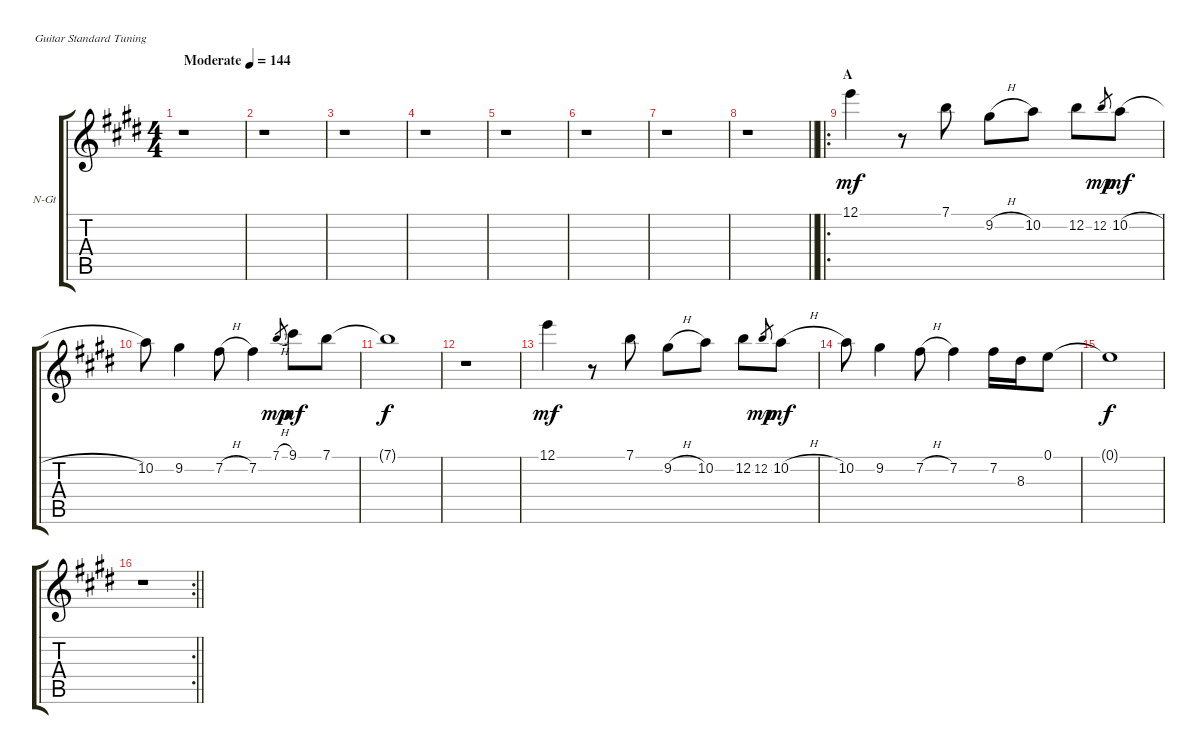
\bracketExtendMode groupsimilarinstruments
\firstSystemTrackNameOrientation horizontal
\otherSystemsTrackNameOrientation horizontal
\track ("Guitar 1" "N-Gt") {instrument acousticguitarnylon}
\staff {score tabs}
\tuning (E4 B3 G3 D3 A2 E2)
\ts (4 4)
\beaming (8 2 2 2 2)
\tempo (144 "Moderate")
\clef g2
\ks e
r.1{dy mf instrument acousticguitarnylon} |
r.1 |
r.1 |
r.1 |
r.1 |
r.1 |
r.1 |
\barLineRight lightlight
r.1 |
\ro
\section ("" "A")
12.1.4 r.8 7.1.8 9.2{h}.8 10.2.8 12.2.8 12.2.8{gr dy mp} 10.2{h}.8{dy mf} |
10.2.8 9.2.4 7.2{h}.8 7.2.4 7.1{h}.8{gr dy mp} 9.1.8{dy mf} 7.1.8 |
7.1{t}.1{dy f} |
r.1 |
12.1.4{dy mf} r.8 7.1.8 9.2{h}.8 10.2.8 12.2.8 12.2.8{gr dy mp} 10.2{h}.8{dy mf} |
10.2.8 9.2.4 7.2{h}.8 7.2.4 7.2.16 8.3.16 0.1.8 |
0.1{t}.1{dy f} |
\rc 2
\barLineRight lightlight
r.1
